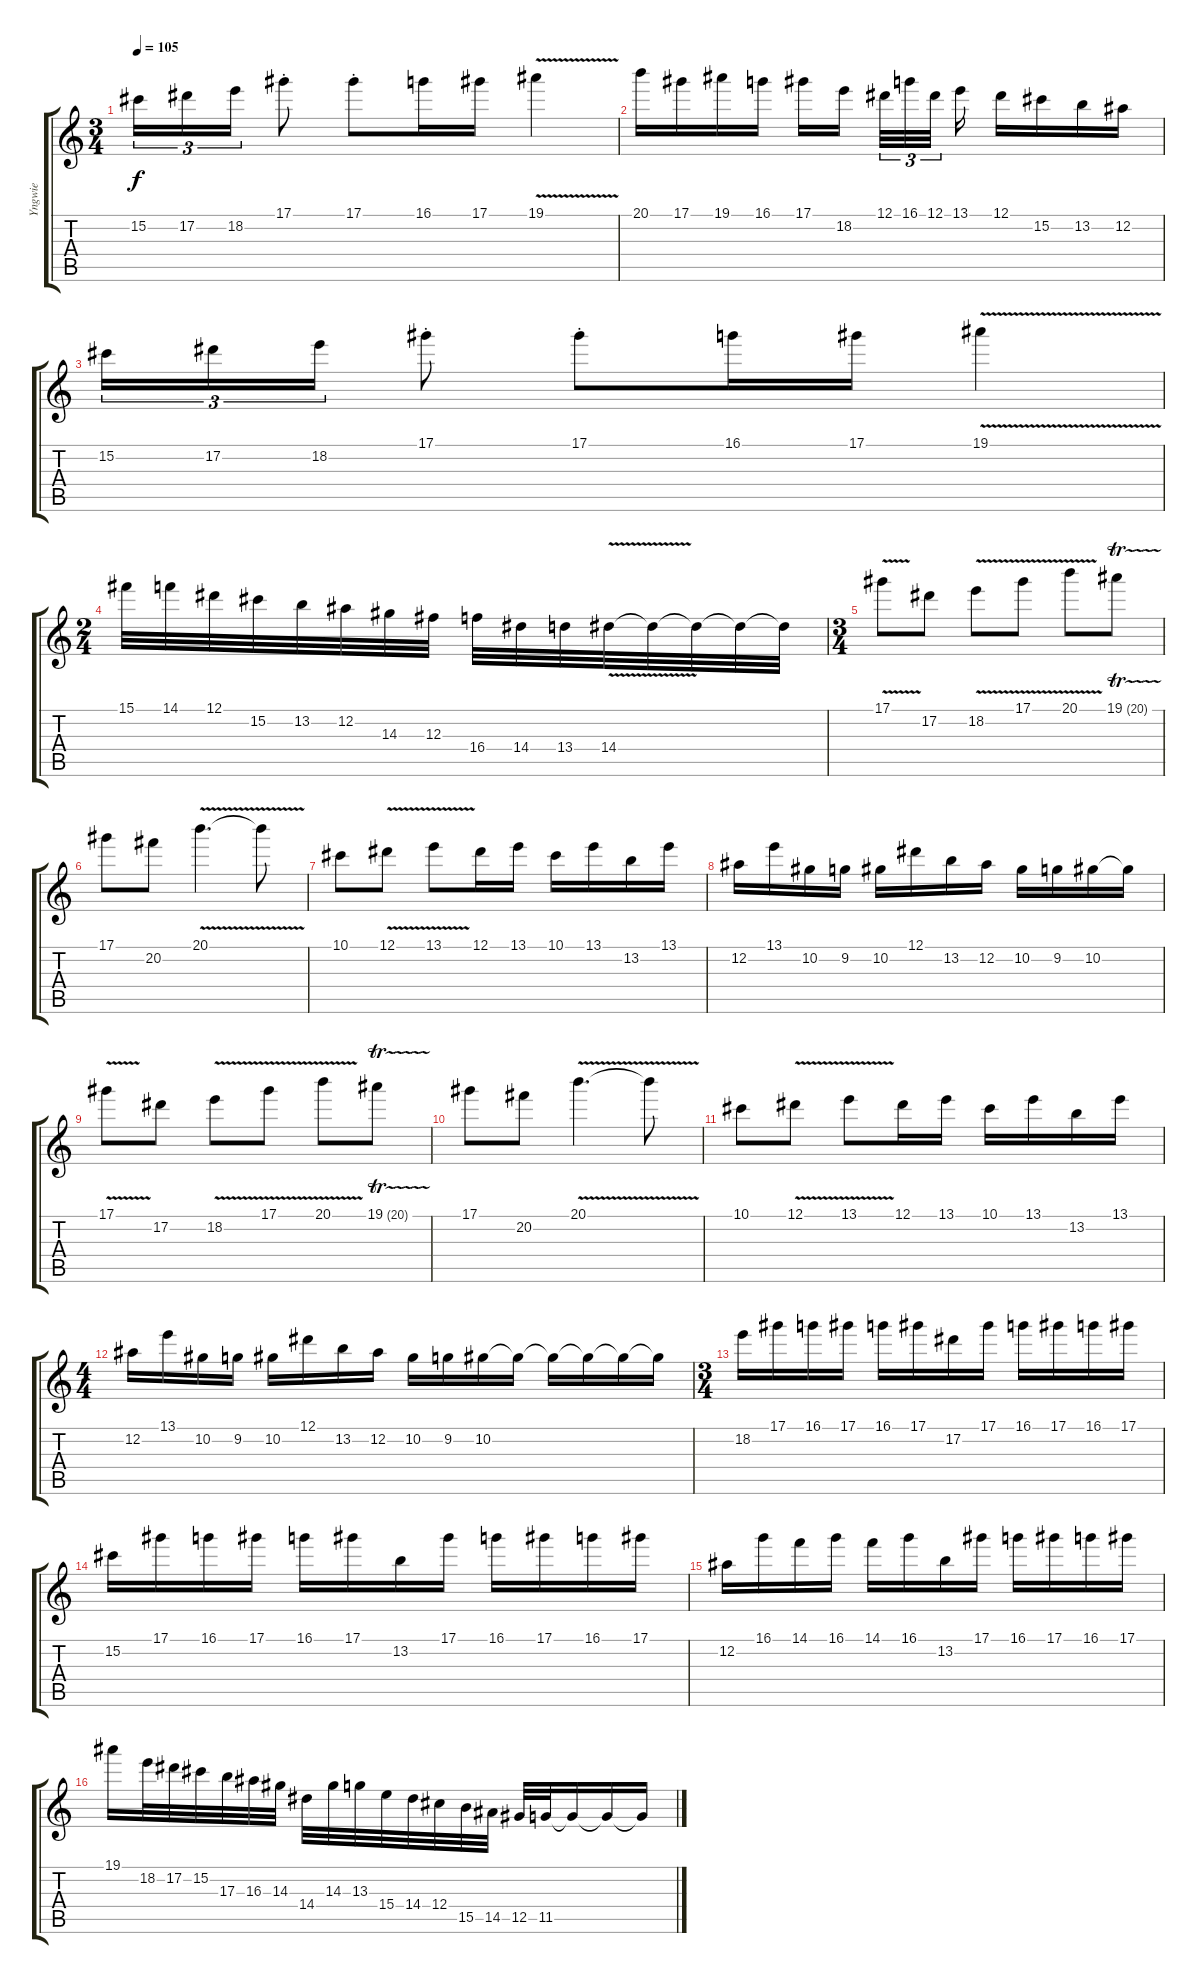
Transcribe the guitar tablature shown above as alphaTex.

\track ("Yngwie" "Yngwie") {instrument overdrivenguitar}
\staff {score tabs}
\tuning (Eb4 Bb3 Gb3 Db3 Ab2 Eb2) {hide}
\ts (3 4)
\tempo 105
\clef g2
\ks c
15.2.16{tu (3 2) dy f} 17.2.16{tu (3 2)} 18.2.16{tu (3 2)} 17.1{st}.8 17.1{st}.8 16.1.16 17.1.16 19.1{v}.4 |
20.1.16 17.1.16 19.1.16 16.1.16 17.1.16 18.2.16{beam splitsecondary} 12.1.32{tu (3 2)} 16.1.32{tu (3 2)} 12.1.32{tu (3 2) beam splitsecondary} 13.1.16 12.1.16 15.2.16 13.2.16 12.2.16 |
15.2.16{tu (3 2)} 17.2.16{tu (3 2)} 18.2.16{tu (3 2)} 17.1{st}.8 17.1{st}.8 16.1.16 17.1.16 19.1{v}.4 |
\ts (2 4)
15.1.32 14.1.32 12.1.32 15.2.32 13.2.32 12.2.32 14.3.32 12.3.32 16.4.32 14.4.32 13.4.32 14.4{v}.32 14.4{t}.32 14.4{t}.32 14.4{t}.32 14.4{t}.32 |
\ts (3 4)
17.1{v}.8 17.2.8 18.2{v}.8 17.1{v}.8 20.1{v}.8 19.1{tr (20 32)}.8 |
17.1.8 20.2.8 20.1{v}.4{d} 20.1{t}.8 |
10.1.8 12.1{v}.8 13.1{v}.8 12.1.16 13.1.16 10.1.16 13.1.16 13.2.16 13.1.16 |
12.2.16 13.1.16 10.2.16 9.2.16 10.2.16 12.1.16 13.2.16 12.2.16 10.2.16 9.2.16 10.2.16 10.2{t}.16 |
17.1{v}.8 17.2.8 18.2{v}.8 17.1{v}.8 20.1{v}.8 19.1{tr (20 32)}.8 |
17.1.8 20.2.8 20.1{v}.4{d} 20.1{t}.8 |
10.1.8 12.1{v}.8 13.1{v}.8 12.1.16 13.1.16 10.1.16 13.1.16 13.2.16 13.1.16 |
\ts (4 4)
12.2.16 13.1.16 10.2.16 9.2.16 10.2.16 12.1.16 13.2.16 12.2.16 10.2.16 9.2.16 10.2.16 10.2{t}.16 10.2{t}.16 10.2{t}.16 10.2{t}.16 10.2{t}.16 |
\ts (3 4)
18.2.16 17.1.16 16.1.16 17.1.16 16.1.16 17.1.16 17.2.16 17.1.16 16.1.16 17.1.16 16.1.16 17.1.16 |
15.2.16 17.1.16 16.1.16 17.1.16 16.1.16 17.1.16 13.2.16 17.1.16 16.1.16 17.1.16 16.1.16 17.1.16 |
12.2.16 16.1.16 14.1.16 16.1.16 14.1.16 16.1.16 13.2.16 17.1.16 16.1.16 17.1.16 16.1.16 17.1.16 |
19.1.16 18.2.32 17.2.32 15.2.32 17.3.32 16.3.32 14.3.32 14.4.32 14.3.32 13.3.32 15.4.32 14.4.32 12.4.32 15.5.32 14.5.32 12.5.32 11.5.32 11.5{t}.16 11.5{t}.16 11.5{t}.16
